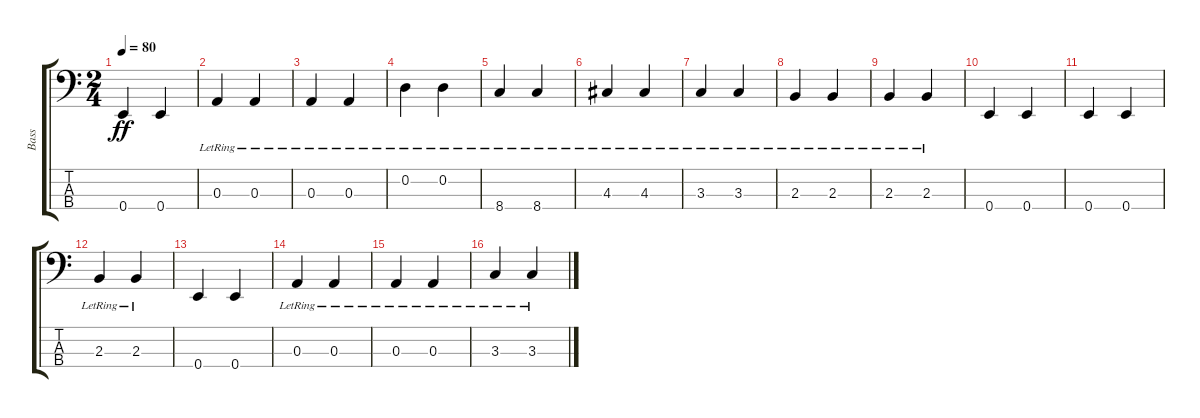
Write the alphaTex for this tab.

\track ("Bass" "Bass") {instrument acousticbass}
\staff {score tabs}
\tuning (G2 D2 A1 E1) {hide}
\ts (2 4)
\tempo 80
\clef f4
\ks c
0.4.4{dy ff} 0.4.4 |
0.3{lr}.4 0.3{lr}.4 |
0.3{lr}.4 0.3{lr}.4 |
0.2{lr}.4 0.2{lr}.4 |
8.4{lr}.4 8.4{lr}.4 |
4.3{lr}.4 4.3{lr}.4 |
3.3{lr}.4 3.3{lr}.4 |
2.3{lr}.4 2.3{lr}.4 |
2.3{lr}.4 2.3{lr}.4 |
0.4.4 0.4.4 |
0.4.4 0.4.4 |
2.3{lr}.4 2.3{lr}.4 |
0.4.4 0.4.4 |
0.3{lr}.4 0.3{lr}.4 |
0.3{lr}.4 0.3{lr}.4 |
3.3{lr}.4 3.3{lr}.4
